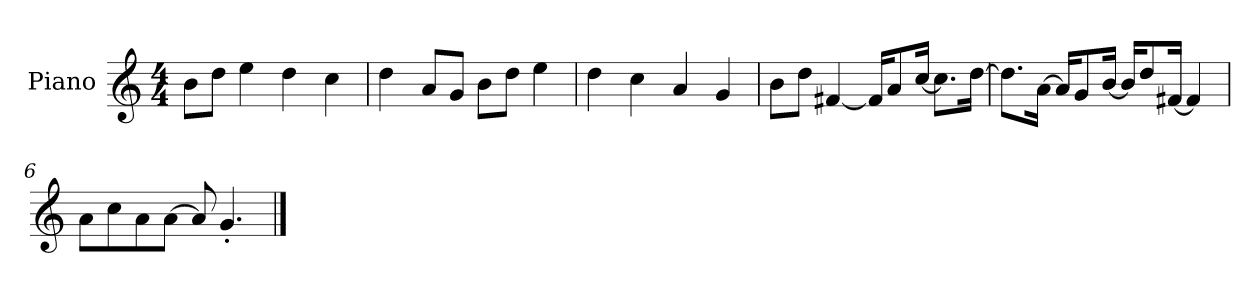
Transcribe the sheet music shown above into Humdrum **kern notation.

**kern
*part1
*staff1
*I"Piano
*I'P-no
*clefG2
*k[]
*M4/4
*MM90
=1
8b\L
8dd\J
4ee\
4dd\
4cc\
=2
4dd\
8a/L
8g/J
8b\L
8dd\J
4ee\
=3
4dd\
4cc\
4a/
4g/
=4
8b\L
8dd\J
[4f#X/
16f#/KL]
8a/
[16cc/Jk
8.cc\L]
[16dd\Jk
=5
8.dd\L]
[16a\Jk
16a/KL]
8g/
[16b/Jk
16b/KL]
8dd/
[16f#X/Jk
4f#/]
!!LO:LB:g=z
=6
8a\L
8cc\
8a\
[8a\J
8a/]
4.g'/
==
*-
